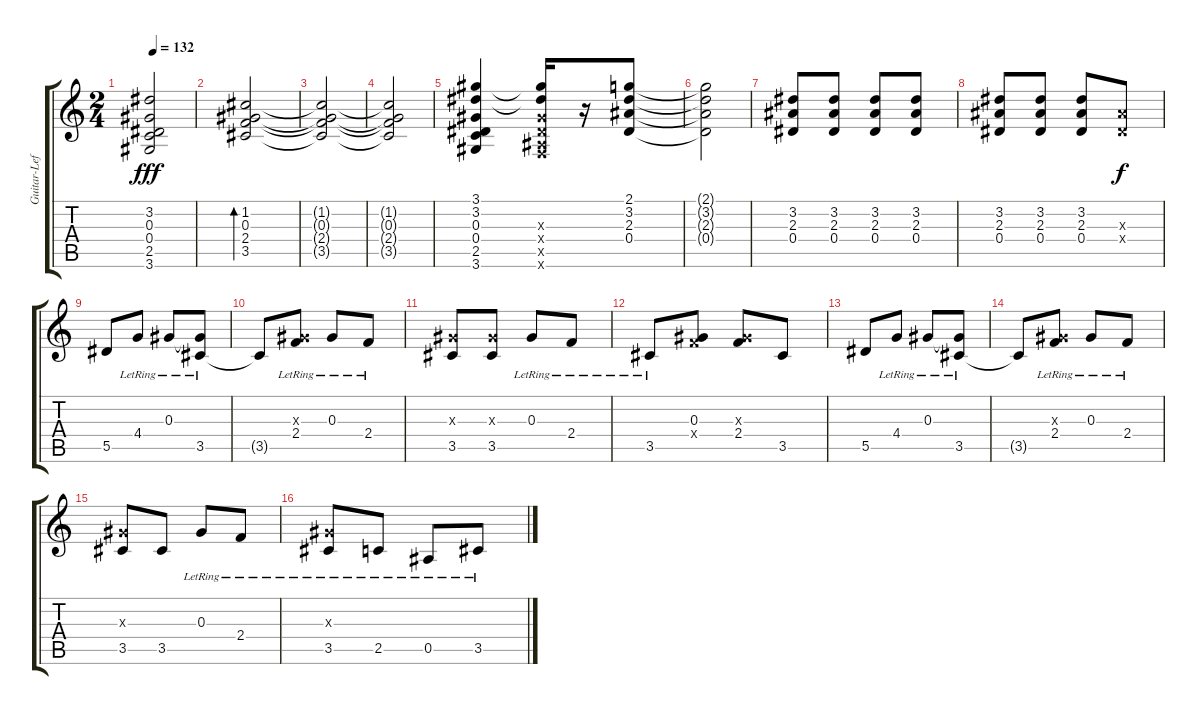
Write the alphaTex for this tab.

\track ("Guitar-Left" "Guitar-Lef") {instrument acousticguitarsteel}
\staff {score tabs}
\tuning (F4 C4 Ab3 Eb3 Bb2 F2) {hide}
\ts (2 4)
\tempo 132
\clef g2
\ks c
(3.2 0.3 0.4{t} 2.5{t} 3.6{t}).2{dy fff} |
(1.2 0.3 2.4 3.5).2{bd 240} |
(1.2{t} 0.3{t} 2.4{t} 3.5{t}).2 |
(1.2{t} 0.3{t} 2.4{t} 3.5{t}).2 |
(3.1 3.2 0.3 0.4 2.5 3.6).4 (3.1{t} 3.2{t} 0.3{x} 0.4{x} 0.5{x} 0.6{x}).16 r.16 (2.1 3.2 2.3 0.4).8 |
(2.1{t} 3.2{t} 2.3{t} 0.4{t}).2 |
(3.2 2.3 0.4).8{volume 5} (3.2 2.3 0.4).8{volume 6} (3.2 2.3 0.4).8{volume 6} (3.2 2.3 0.4).8{volume 6} |
(3.2 2.3 0.4).8{volume 7} (3.2 2.3 0.4).8{volume 8} (3.2 2.3 0.4).8{volume 9} (2.3{x} 0.4{x}).8{dy f volume 12} |
5.5.8{volume 13} 4.4{lr}.8 0.3{lr}.8 (0.3{t} 3.5{lr}).8 |
3.5{t}.8 (0.3{x} 2.4{lr}).8 0.3{lr}.8 2.4{lr}.8 |
(0.3{x} 3.5).8 (0.3{x} 3.5).8 0.3{lr}.8 2.4{lr}.8 |
3.5{lr}.8 (0.3 2.4{x}).8 (0.3{x} 2.4).8 3.5.8 |
5.5.8 4.4{lr}.8 0.3{lr}.8 (0.3{t} 3.5{lr}).8 |
3.5{t}.8 (0.3{x} 2.4{lr}).8 0.3{lr}.8 2.4{lr}.8 |
(0.3{x} 3.5).8 3.5.8 0.3{lr}.8 2.4{lr}.8 |
(0.3{x} 3.5{lr}).8 2.5{lr}.8 0.5{lr}.8 3.5{lr}.8
